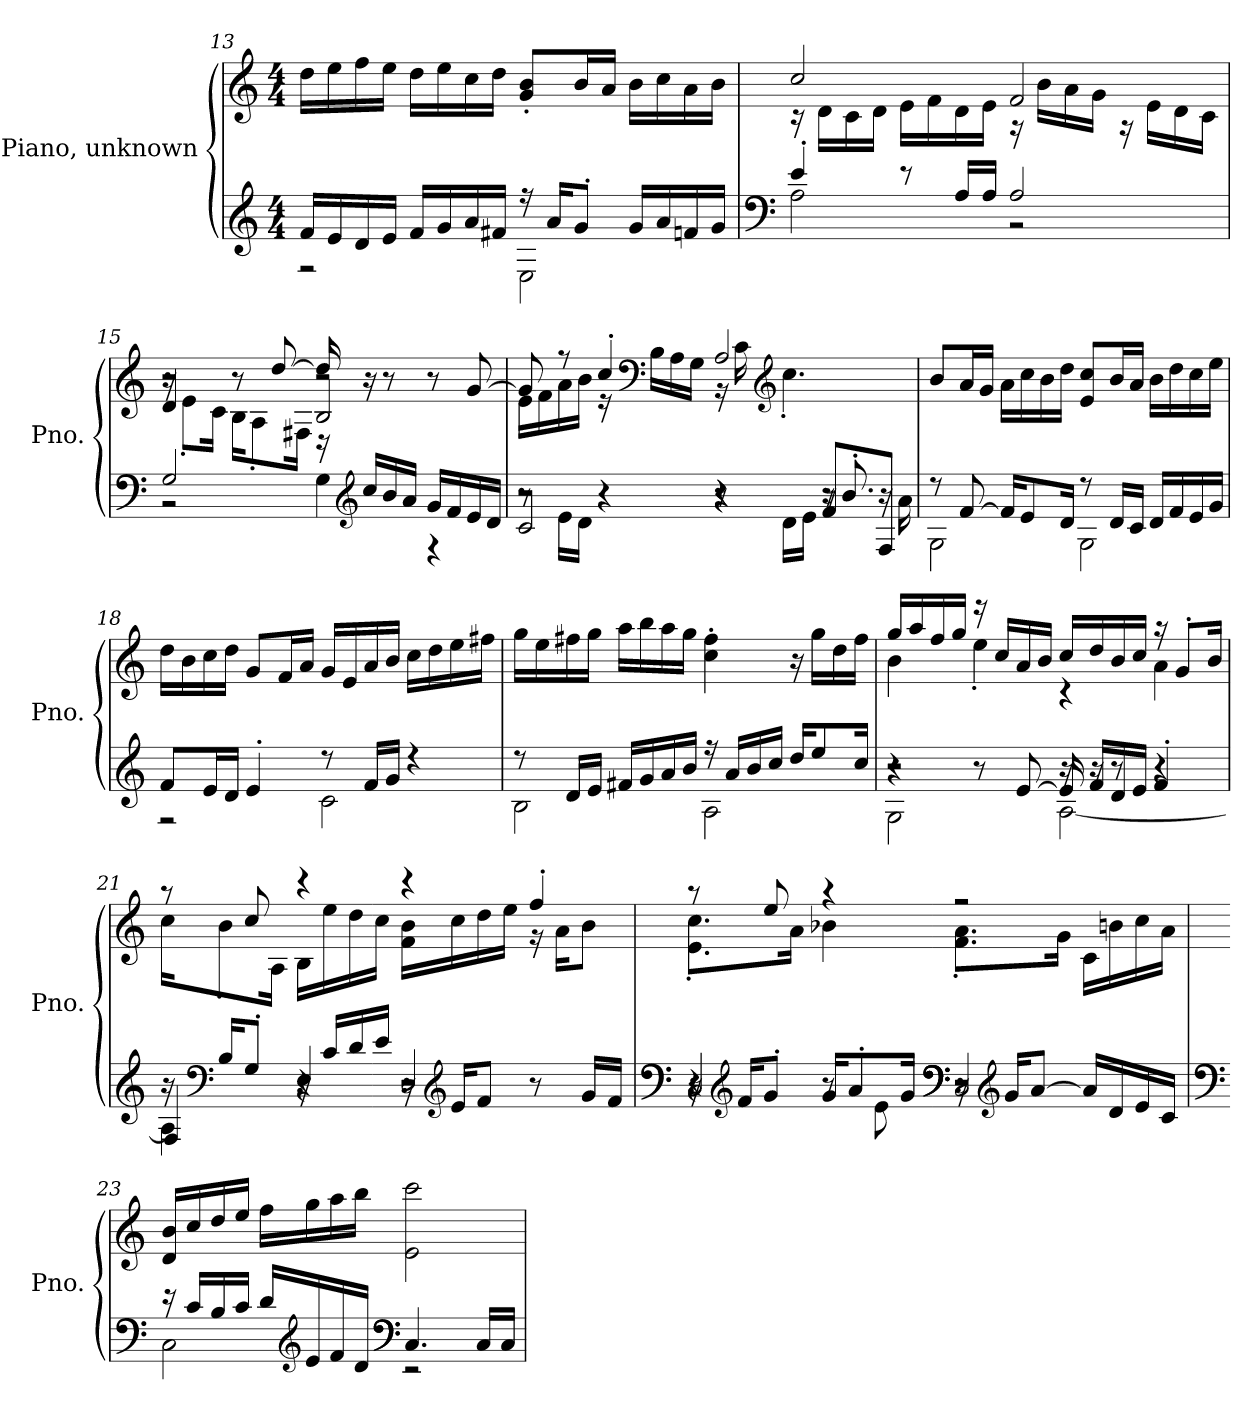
**kern	**kern
*part1	*part1
*staff2	*staff1
*I"Piano, unknown	*
*I'Pno.	*
*clefG2	*clefG2
*k[]	*k[]
*M4/4	*M4/4
=13	=13
*^	*
16f/LL	2r	16dd\LL
16e/	.	16ee\
16d/	.	16ff\
16e/JJ	.	16ee\JJ
16f/LL	.	16dd\LL
16g/	.	16ee\
16a/	.	16cc\
16f#X/JJ	.	16dd\JJ
16r	2E\	8g/' 8b/'L
16a/KL	.	.
8g'/J	.	16b/L
.	.	16a/JJ
16g/LL	.	16b\LL
16a/	.	16cc\
16fn/	.	16a\
16g/JJ	.	16b\JJ
!!LO:PB:g=z
=14	=14	=14
*clefF4	*	*
*	*	*^
4e'/	2A\	2cc/	16r
.	.	.	16d\LL
.	.	.	16c\
.	.	.	16d\JJ
8r	.	.	16e\LL
.	.	.	16f\
16A/LL	.	.	16d\
16A/JJ	.	.	16e\JJ
2A/	2r	2f/	16r
.	.	.	16b\LL
.	.	.	16a\
.	.	.	16g\JJ
.	.	.	16r
.	.	.	16e\LL
.	.	.	16d\
.	.	.	16c\JJ
=15	=15	=15	=15
*	*	*	*^
2G/	2r	4d/	16r	2r
.	.	.	8e'\L	.
.	.	.	16c\Jk	.
.	.	8r	16B\KL	.
.	.	.	8A'\	.
.	.	[8dd/	.	.
.	.	.	16F#X\Jk	.
16r	4G\	16dd/]	2r	2B/
*clefG2	*	*	*	*
16cc/LL	.	16r	.	.
16b/	.	8r	.	.
16a/JJ	.	.	.	.
16g/LL	4r	8r	.	.
16f/	.	.	.	.
16e/	.	[8g/	.	.
16d/JJ	.	.	.	.
*	*	*	*v	*v
!!LO:LB:g=z
=16	=16	=16	=16
*	*^	*	*
2r	8r	2c/	8g/]	16e\LL
.	.	.	.	16f\
.	16e\LL	.	8r	16a\
.	16d\JJ	.	.	16b\JJ
.	4r	.	4cc'/	16r
*	*	*	*clefF4	*
.	.	.	.	16B\LL
.	.	.	.	16A\
.	.	.	.	16G\JJ
4r	8r	4r	2A/	16r
.	.	.	.	16c\
*	*	*	*clefG2	*
.	16d\LL	.	.	4.cc'\
.	16e\JJ	.	.	.
16r	8r	8f/L	.	.
8.b'/	.	.	.	.
.	16r	8F/J	.	.
.	16a\	.	.	.
*	*v	*v	*	*
*	*	*v	*v
=17	=17	=17
8r	2G\	8b/L
[8f/	.	16a/L
.	.	16g/JJ
16f/KL]	.	16a\LL
8e/	.	16cc\
.	.	16b\
16d/Jk	.	16dd\JJ
8r	2G\	8e/ 8cc/L
16d/LL	.	16b/L
16c/JJ	.	16a/JJ
16d/LL	.	16b\LL
16f/	.	16dd\
16e/	.	16cc\
16g/JJ	.	16ee\JJ
!!LO:LB:g=z
=18	=18	=18
8f/L	2r	16dd\LL
.	.	16b\
16e/L	.	16cc\
16d/JJ	.	16dd\JJ
4e'/	.	8g/L
.	.	16f/L
.	.	16a/JJ
8r	2c\	16g/LL
.	.	16e/
16f/LL	.	16a/
16g/JJ	.	16b/JJ
4r	.	16cc\LL
.	.	16dd\
.	.	16ee\
.	.	16ff#X\JJ
=19	=19	=19
8r	2B\	16gg\LL
.	.	16ee\
16d/LL	.	16ff#X\
16e/JJ	.	16gg\JJ
16f#X/LL	.	16aa\LL
16g/	.	16bb\
16a/	.	16aa\
16b/JJ	.	16gg\JJ
16r	2A\	4cc\' 4ff#\'
16a/LL	.	.
16b/	.	.
16cc/JJ	.	.
16dd/KL	.	16r
8ee/	.	16gg\LL
.	.	16dd\
16cc/Jk	.	16ff#\JJ
!!LO:LB:g=z
=20	=20	=20
*	*^	*^
2r	2G\	4r	16gg/LL	4b\
.	.	.	16aa/	.
.	.	.	16ff/	.
.	.	.	16gg/JJ	.
.	.	8r	16r	4ee'\
.	.	.	16cc/LL	.
.	.	[8e/	16a/	.
.	.	.	16b/JJ	.
16r	[2A\	16e/]	16cc/LL	4r
16f/LL	.	16r	16dd/	.
16d/	.	8r	16b/	.
16e/JJ	.	.	16cc/JJ	.
4f'/	.	4r	16r	4a\
.	.	.	8g'/L	.
.	.	.	16b/Jk	.
=21	=21	=21	=21	=21
16r	4A\]	4F/	8r	16cc\KL
*clefF4	*	*	*	*
16B/KL	.	.	.	8b'\
8G'/J	.	.	8cc/	.
.	.	.	.	16A\Jk
16r	4r	4E/	4r	16B\LL
16c/LL	.	.	.	16ee\
16d/	.	.	.	16dd\
16e/JJ	.	.	.	16cc\JJ
16r	2r	2D/	4r	16f\ 16b\LL
*clefG2	*	*	*	*
16e/KL	.	.	.	16cc\
8f/J	.	.	.	16dd\
.	.	.	.	16ee\JJ
8r	.	.	4ff'/	16r
.	.	.	.	16a\KL
16g/LL	.	.	.	8b\J
16f/JJ	.	.	.	.
!!LO:LB:g=z	!!
=22	=22	=22	=22	=22
*clefF4	*	*	*	*
16r	4r	2C/	8r	8.e\' 8.cc\'L
*clefG2	*	*	*	*
16f/KL	.	.	.	.
8g'/J	.	.	8ee/	.
.	.	.	.	16a\Jk
16g/KL	8r	.	4r	4b-X\
8a'/	.	.	.	.
.	8e\	.	.	.
16g/Jk	.	.	.	.
*clefF4	*	*	*	*
16r	2r	2C/	2r	8.f\' 8.a\'L
*clefG2	*	*	*	*
16g/KL	.	.	.	.
[8a/J	.	.	.	.
.	.	.	.	16g\Jk
16a/LL]	.	.	.	16c\LL
16d/	.	.	.	16bn\
16e/	.	.	.	16cc\
16c/JJ	.	.	.	16a\JJ
*v	*v	*v	*	*
*	*v	*v
=23	=23
*clefF4	*
*^	*
16r	2C\	16d/ 16b/LL
16c/LL	.	16cc/
16B/	.	16dd/
16c/JJ	.	16ee/JJ
16d/LL	.	16ff\LL
*clefG2	*	*
16e/	.	16gg\
16f/	.	16aa\
16d/JJ	.	16bb\JJ
*clefF4	*	*
4.C/	2r	2e\ 2ccc\
16C/LL	.	.
16C/JJ	.	.
*v	*v	*
=	=
*-	*-
